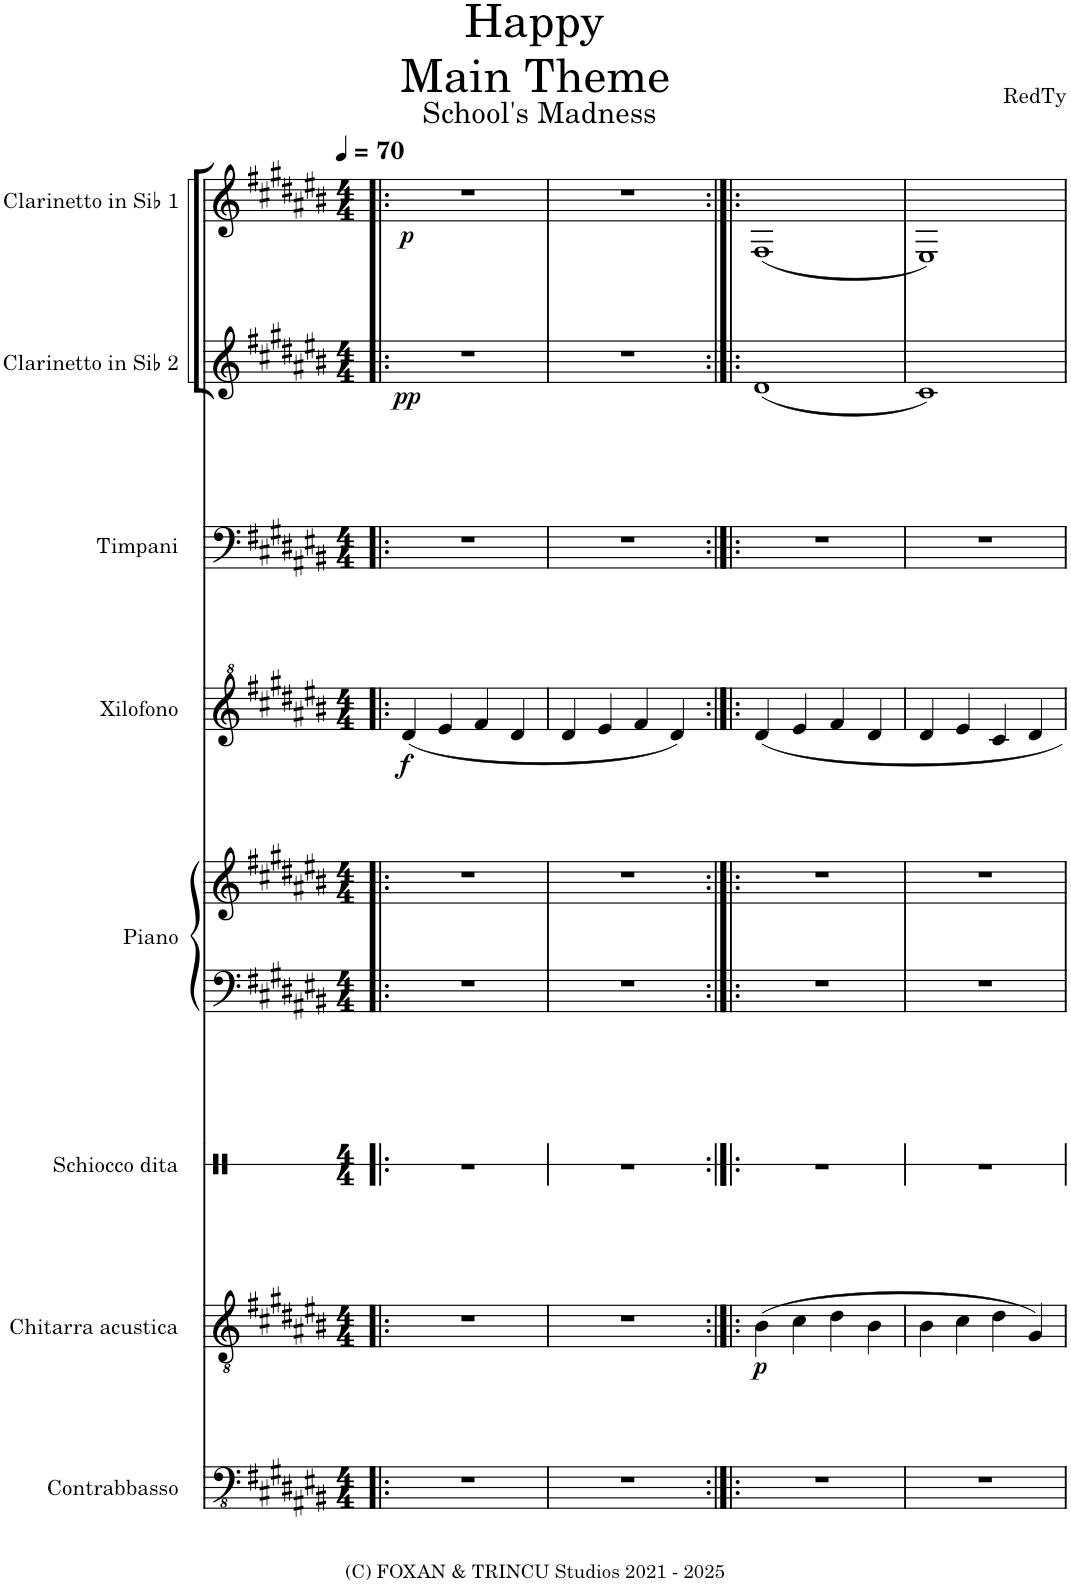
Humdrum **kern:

**kern	**kern	**dynam	**kern	**kern	**kern	**kern	**dynam	**kern	**kern	**dynam	**kern	**dynam
*part8	*part7	*part7	*part6	*part5	*part5	*part4	*part4	*part3	*part2	*part2	*part1	*part1
*staff9	*staff8	*staff8	*staff7	*staff6	*staff5	*staff4	*staff4	*staff3	*staff2	*staff2	*staff1	*staff1
*I"Contrabbasso	*I"Chitarra acustica	*	*I"Schiocco dita	*I"Piano	*	*I"Xilofono	*	*I"Timpani	*I"Clarinetto in Sib 2	*	*I"Clarinetto in Sib 1	*
*I'Cb.	*	*	*	*	*	*I'Xil.	*	*I'Timp.	*I'Cl. in Sib 2	*	*I'Cl. in Sib 1	*
*	*	*	*stria1	*	*	*	*	*	*	*	*	*
*clefFv4	*clefGv2	*	*clefX	*clefF4	*clefG2	*clefG^2	*	*clefF4	*clefG2	*	*clefG2	*
*Trd7c12	*	*	*	*	*	*	*	*	*Trd1c2	*	*Trd1c2	*
*k[f#c#g#d#a#e#b#]	*k[f#c#g#d#a#e#b#]	*	*k[]	*k[f#c#g#d#a#e#b#]	*k[f#c#g#d#a#e#b#]	*k[f#c#g#d#a#e#b#]	*	*k[f#c#g#d#a#e#b#]	*k[f#c#g#d#a#e#b#]	*	*k[f#c#g#d#a#e#b#]	*
*M4/4	*M4/4	*	*M4/4	*M4/4	*M4/4	*M4/4	*	*M4/4	*M4/4	*	*M4/4	*
*MM70	*MM70	*	*MM70	*MM70	*MM70	*MM70	*	*MM70	*MM70	*	*MM70	*
=1!|:	=1!|:	=1!|:	=1!|:	=1!|:	=1!|:	=1!|:	=1!|:	=1!|:	=1!|:	=1!|:	=1!|:	=1!|:
!	!	!	!	!	!	!	!LO:DY:b	!	!	!LO:DY:b	!	!LO:DY:b
1r	1r	.	1r	1r	1r	(4dd#/	f	1r	1r	pp	1r	p
.	.	.	.	.	.	4ee#/	.	.	.	.	.	.
.	.	.	.	.	.	4ff#/	.	.	.	.	.	.
.	.	.	.	.	.	4dd#/	.	.	.	.	.	.
=2	=2	=2	=2	=2	=2	=2	=2	=2	=2	=2	=2	=2
1r	1r	.	1r	1r	1r	4dd#/	.	1r	1r	.	1r	.
.	.	.	.	.	.	4ee#/	.	.	.	.	.	.
.	.	.	.	.	.	4ff#/	.	.	.	.	.	.
.	.	.	.	.	.	4dd#/)	.	.	.	.	.	.
=3:|!|:	=3:|!|:	=3:|!|:	=3:|!|:	=3:|!|:	=3:|!|:	=3:|!|:	=3:|!|:	=3:|!|:	=3:|!|:	=3:|!|:	=3:|!|:	=3:|!|:
!	!	!LO:DY:b	!	!	!	!	!	!	!	!	!	!
1r	(4B#\	p	1r	1r	1r	4dd#/	.	1r	(1d#	.	(1F#	.
.	4c#\	.	.	.	.	4ee#/	.	.	.	.	.	.
.	4d#\	.	.	.	.	4ff#/	.	.	.	.	.	.
.	4B#\	.	.	.	.	4dd#/	.	.	.	.	.	.
=4	=4	=4	=4	=4	=4	=4	=4	=4	=4	=4	=4	=4
1r	4B#\	.	1r	1r	1r	4dd#/	.	1r	1c#)	.	1E#)	.
.	4c#\	.	.	.	.	4ee#/	.	.	.	.	.	.
.	4d#\	.	.	.	.	4cc#/	.	.	.	.	.	.
.	4G#/)	.	.	.	.	4dd#/	.	.	.	.	.	.
=	=	=	=	=	=	=	=	=	=	=	=	=
*-	*-	*-	*-	*-	*-	*-	*-	*-	*-	*-	*-	*-
